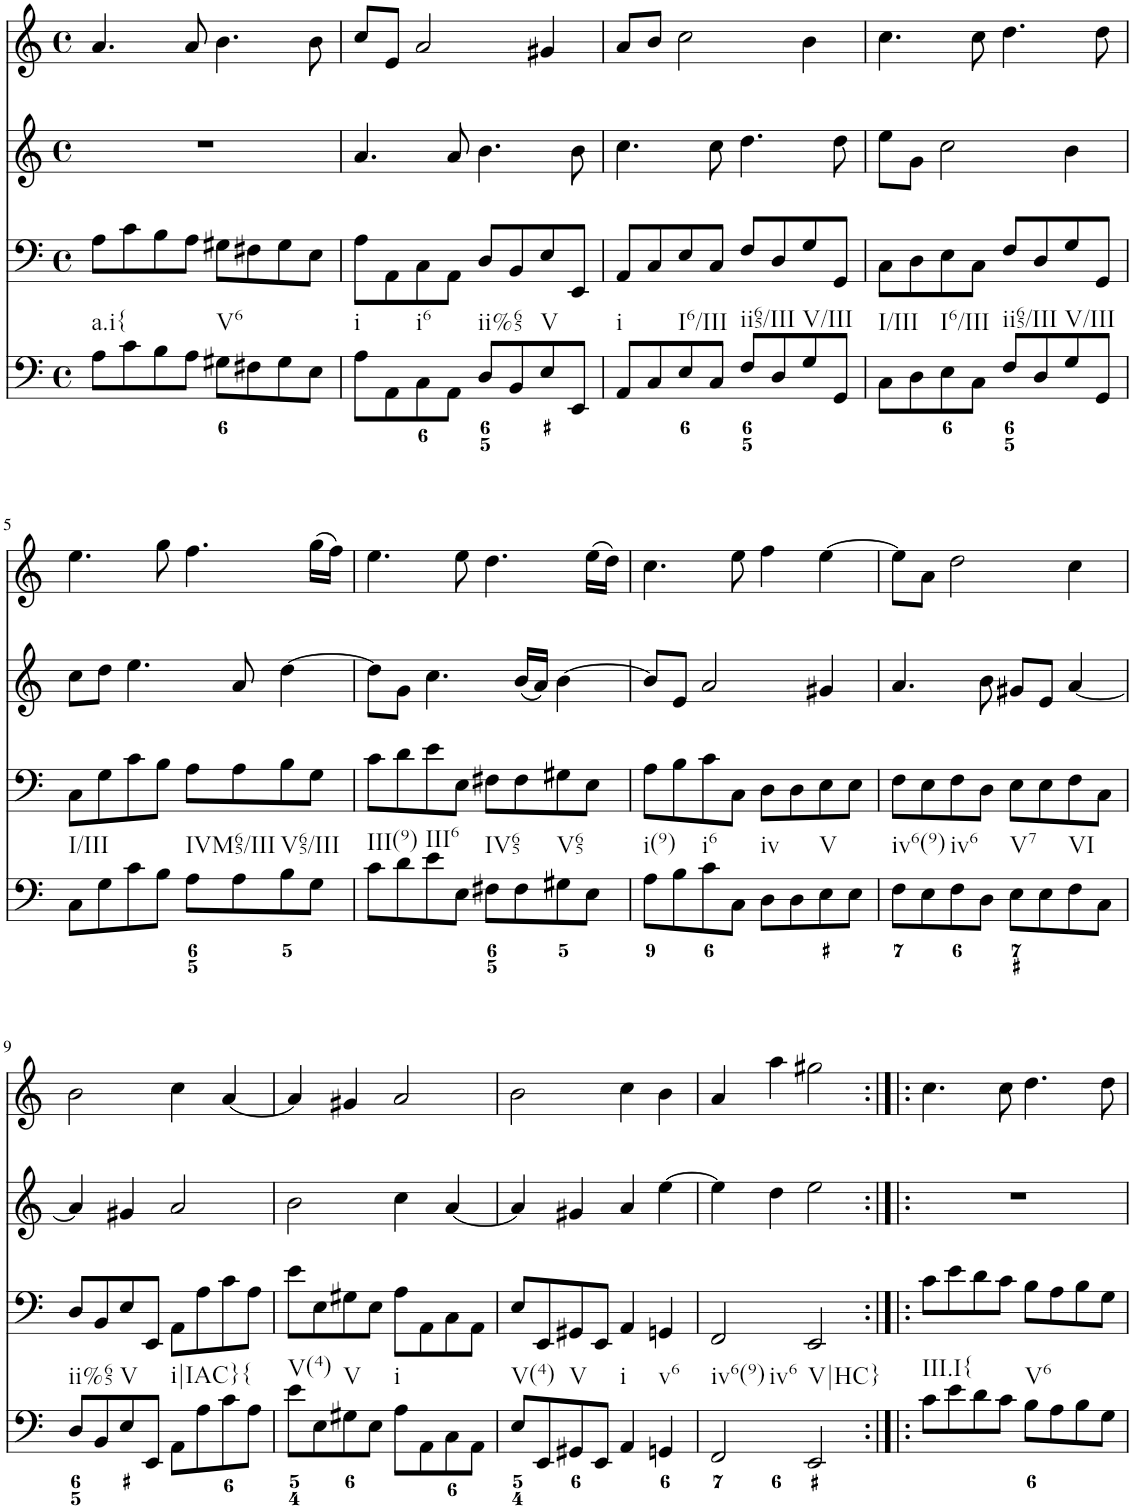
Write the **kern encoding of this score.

**kern	**kern	**kern	**kern
*part4	*part3	*part2	*part1
*staff4	*staff3	*staff2	*staff1
*I"Piano	*I"Piano	*I"Piano	*I"Piano
*I'Pno	*I'Pno	*I'Pno	*I'Pno
*clefF4	*clefF4	*clefG2	*clefG2
*k[]	*k[]	*k[]	*k[]
*M4/4	*M4/4	*M4/4	*M4/4
*met(c)	*met(c)	*met(c)	*met(c)
=1	=1	=1	=1
!LO:TX:b:t=a.i{	!	!	!
8A\L	8A\L	1r	4.a/
8c\	8c\	.	.
8B\	8B\	.	.
8A\J	8A\J	.	8a/
!LO:TX:b:t=V6	!	!	!
8G#X\L	8G#X\L	.	4.b\
8F#X\	8F#X\	.	.
8G#\	8G#\	.	.
8E\J	8E\J	.	8b\
=2	=2	=2	=2
!LO:TX:b:t=i	!	!	!
8A\L	8A\L	4.a/	8cc/L
8AA\	8AA\	.	8e/J
!LO:TX:b:t=i6	!	!	!
8C\	8C\	.	2a/
8AA\J	8AA\J	8a/	.
!LO:TX:b:t=ii%65	!	!	!
8D/L	8D/L	4.b\	.
8BB/	8BB/	.	.
!LO:TX:b:t=V	!	!	!
8E/	8E/	.	4g#X/
8EE/J	8EE/J	8b\	.
=3	=3	=3	=3
!LO:TX:b:t=i	!	!	!
8AA/L	8AA/L	4.cc\	8a/L
8C/	8C/	.	8b/J
!LO:TX:b:t=I6/III	!	!	!
8E/	8E/	.	2cc\
8C/J	8C/J	8cc\	.
!LO:TX:b:t=ii65/III	!	!	!
8F/L	8F/L	4.dd\	.
8D/	8D/	.	.
!LO:TX:b:t=V/III	!	!	!
8G/	8G/	.	4b\
8GG/J	8GG/J	8dd\	.
=4	=4	=4	=4
!LO:TX:b:t=I/III	!	!	!
8C\L	8C\L	8ee\L	4.cc\
8D\	8D\	8g\J	.
!LO:TX:b:t=I6/III	!	!	!
8E\	8E\	2cc\	.
8C\J	8C\J	.	8cc\
!LO:TX:b:t=ii65/III	!	!	!
8F/L	8F/L	.	4.dd\
8D/	8D/	.	.
!LO:TX:b:t=V/III	!	!	!
8G/	8G/	4b\	.
8GG/J	8GG/J	.	8dd\
!!LO:LB:g=z
=5	=5	=5	=5
!LO:TX:b:t=I/III	!	!	!
8C\L	8C\L	8cc\L	4.ee\
8G\	8G\	8dd\J	.
8c\	8c\	4.ee\	.
8B\J	8B\J	.	8gg\
!LO:TX:b:t=IVM65/III	!	!	!
8A\L	8A\L	.	4.ff\
8A\	8A\	8a/	.
!LO:TX:b:t=V65/III	!	!	!
8B\	8B\	[4dd\	.
8G\J	8G\J	.	(16gg\LL
.	.	.	16ff\JJ)
=6	=6	=6	=6
!LO:TX:b:t=III(9)	!	!	!
8c\L	8c\L	8dd\L]	4.ee\
8d\	8d\	8g\J	.
!LO:TX:b:t=III6	!	!	!
8e\	8e\	4.cc\	.
8E\J	8E\J	.	8ee\
!LO:TX:b:t=IV65	!	!	!
8F#X\L	8F#X\L	.	4.dd\
8F#\	8F#\	(16b/LL	.
.	.	16a/JJ)	.
!LO:TX:b:t=V65	!	!	!
8G#X\	8G#X\	[4b\	.
8E\J	8E\J	.	(16ee\LL
.	.	.	16dd\JJ)
=7	=7	=7	=7
!LO:TX:b:t=i(9)	!	!	!
8A\L	8A\L	8b/L]	4.cc\
8B\	8B\	8e/J	.
!LO:TX:b:t=i6	!	!	!
8c\	8c\	2a/	.
8C\J	8C\J	.	8ee\
!LO:TX:b:t=iv	!	!	!
8D\L	8D\L	.	4ff\
8D\	8D\	.	.
!LO:TX:b:t=V	!	!	!
8E\	8E\	4g#X/	[4ee\
8E\J	8E\J	.	.
=8	=8	=8	=8
!LO:TX:b:t=iv6(9)	!	!	!
8F\L	8F\L	4.a/	8ee\L]
8E\	8E\	.	8a\J
!LO:TX:b:t=iv6	!	!	!
8F\	8F\	.	2dd\
8D\J	8D\J	8b\	.
!LO:TX:b:t=V7	!	!	!
8E\L	8E\L	8g#X/L	.
8E\	8E\	8e/J	.
!LO:TX:b:t=VI	!	!	!
8F\	8F\	[4a/	4cc\
8C\J	8C\J	.	.
!!LO:LB:g=z
=9	=9	=9	=9
!LO:TX:b:t=ii%65	!	!	!
8D/L	8D/L	4a/]	2b\
8BB/	8BB/	.	.
!LO:TX:b:t=V	!	!	!
8E/	8E/	4g#X/	.
8EE/J	8EE/J	.	.
!LO:TX:b:t=i|IAC}{	!	!	!
8AA\L	8AA\L	2a/	4cc\
8A\	8A\	.	.
8c\	8c\	.	[4a/
8A\J	8A\J	.	.
=10	=10	=10	=10
!LO:TX:b:t=V(4)	!	!	!
8e\L	8e\L	2b\	4a/]
8E\	8E\	.	.
!LO:TX:b:t=V	!	!	!
8G#X\	8G#X\	.	4g#X/
8E\J	8E\J	.	.
!LO:TX:b:t=i	!	!	!
8A\L	8A\L	4cc\	2a/
8AA\	8AA\	.	.
8C\	8C\	[4a/	.
8AA\J	8AA\J	.	.
=11	=11	=11	=11
!LO:TX:b:t=V(4)	!	!	!
8E/L	8E/L	4a/]	2b\
8EE/	8EE/	.	.
!LO:TX:b:t=V	!	!	!
8GG#X/	8GG#X/	4g#X/	.
8EE/J	8EE/J	.	.
!LO:TX:b:t=i	!	!	!
4AA/	4AA/	4a/	4cc\
!LO:TX:b:t=v6	!	!	!
4GGn/	4GGn/	[4ee\	4b\
=12	=12	=12	=12
!LO:TX:b:t=iv6(9)	!	!	!
!LO:TX:b:t=iv6	!	!	!
2FF/	2FF/	4ee\]	4a/
.	.	4dd\	4aa\
!LO:TX:b:t=V|HC}	!	!	!
2EE/	2EE/	2ee\	2gg#X\
=13:|!|:	=13:|!|:	=13:|!|:	=13:|!|:
!LO:TX:b:t=III.I{	!	!	!
8c\L	8c\L	1r	4.cc\
8e\	8e\	.	.
8d\	8d\	.	.
8c\J	8c\J	.	8cc\
!LO:TX:b:t=V6	!	!	!
8B\L	8B\L	.	4.dd\
8A\	8A\	.	.
8B\	8B\	.	.
8G\J	8G\J	.	8dd\
=	=	=	=
*-	*-	*-	*-
